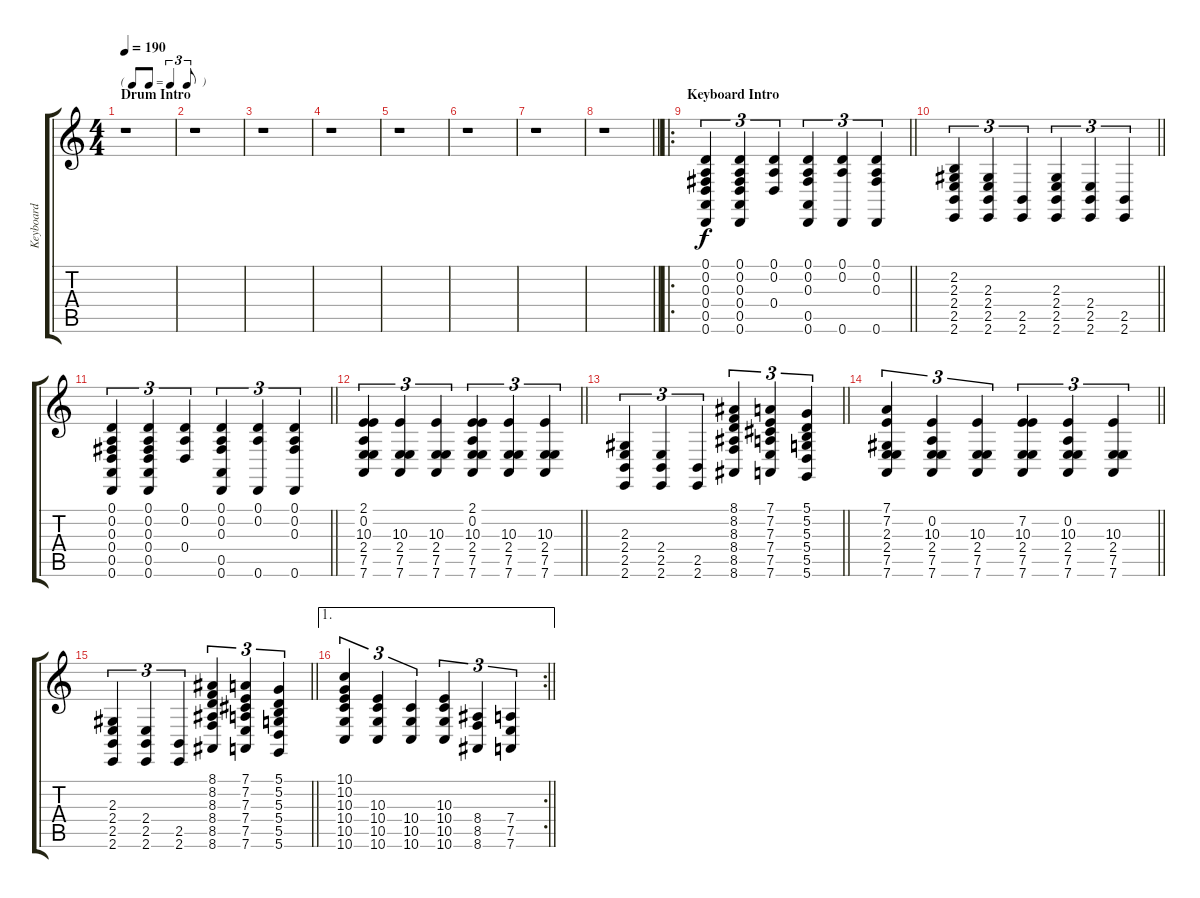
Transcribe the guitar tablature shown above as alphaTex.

\track ("Keyboard" "Keyboard") {instrument voiceoohs}
\staff {score tabs}
\tuning (D4 A3 Gb3 D3 A2 D2) {hide}
\ts (4 4)
\tf triplet8th
\section ("" "Drum Intro")
\tempo 190
\clef g2
\ks c
r.1{dy f instrument voiceoohs} |
r.1 |
r.1 |
r.1 |
r.1 |
r.1 |
r.1 |
\barLineRight lightlight
r.1 |
\ro
\section ("" "Keyboard Intro")
\barLineRight lightlight
(0.1 0.2 0.3 0.4 0.5 0.6).4{tu (3 2)} (0.1 0.2 0.3 0.4 0.5 0.6).4{tu (3 2)} (0.1 0.2 0.4).4{tu (3 2)} (0.1 0.2 0.3 0.5 0.6).4{tu (3 2)} (0.1 0.2 0.6).4{tu (3 2)} (0.1 0.2 0.3 0.6).4{tu (3 2)} |
\barLineRight lightlight
(2.2 2.3 2.4 2.5 2.6).4{tu (3 2)} (2.3 2.4 2.5 2.6).4{tu (3 2)} (2.5 2.6).4{tu (3 2)} (2.3 2.4 2.5 2.6).4{tu (3 2)} (2.4 2.5 2.6).4{tu (3 2)} (2.5 2.6).4{tu (3 2)} |
\barLineRight lightlight
(0.1 0.2 0.3 0.4 0.5 0.6).4{tu (3 2)} (0.1 0.2 0.3 0.4 0.5 0.6).4{tu (3 2)} (0.1 0.2 0.4).4{tu (3 2)} (0.1 0.2 0.3 0.5 0.6).4{tu (3 2)} (0.1 0.2 0.6).4{tu (3 2)} (0.1 0.2 0.3 0.6).4{tu (3 2)} |
\barLineRight lightlight
(2.1 0.2 10.3 2.4 7.5 7.6).4{tu (3 2)} (10.3 2.4 7.5 7.6).4{tu (3 2)} (10.3 2.4 7.5 7.6).4{tu (3 2)} (2.1 0.2 10.3 2.4 7.5 7.6).4{tu (3 2)} (10.3 2.4 7.5 7.6).4{tu (3 2)} (10.3 2.4 7.5 7.6).4{tu (3 2)} |
\barLineRight lightlight
(2.3 2.4 2.5 2.6).4{tu (3 2)} (2.4 2.5 2.6).4{tu (3 2)} (2.5 2.6).4{tu (3 2)} (8.1 8.2 8.3 8.4 8.5 8.6).4{tu (3 2)} (7.1 7.2 7.3 7.4 7.5 7.6).4{tu (3 2)} (5.1 5.2 5.3 5.4 5.5 5.6).4{tu (3 2)} |
\barLineRight lightlight
(7.1 7.2 2.3 2.4 7.5 7.6).4{tu (3 2)} (0.2 10.3 2.4 7.5 7.6).4{tu (3 2)} (10.3 2.4 7.5 7.6).4{tu (3 2)} (7.2 10.3 2.4 7.5 7.6).4{tu (3 2)} (0.2 10.3 2.4 7.5 7.6).4{tu (3 2)} (10.3 2.4 7.5 7.6).4{tu (3 2)} |
\barLineRight lightlight
(2.3 2.4 2.5 2.6).4{tu (3 2)} (2.4 2.5 2.6).4{tu (3 2)} (2.5 2.6).4{tu (3 2)} (8.1 8.2 8.3 8.4 8.5 8.6).4{tu (3 2)} (7.1 7.2 7.3 7.4 7.5 7.6).4{tu (3 2)} (5.1 5.2 5.3 5.4 5.5 5.6).4{tu (3 2)} |
\ae 1
\rc 2
\barLineRight lightlight
(10.1 10.2 10.3 10.4 10.5 10.6).4{tu (3 2)} (10.3 10.4 10.5 10.6).4{tu (3 2)} (10.4 10.5 10.6).4{tu (3 2)} (10.3 10.4 10.5 10.6).4{tu (3 2)} (8.4 8.5 8.6).4{tu (3 2)} (7.4 7.5 7.6).4{tu (3 2)}
